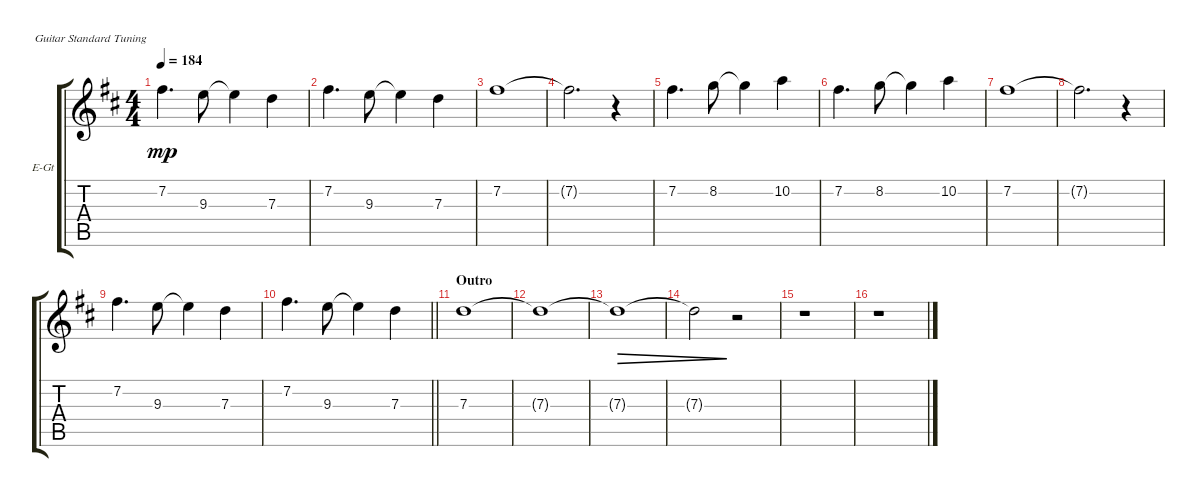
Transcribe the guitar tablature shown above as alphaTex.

\defaultSystemsLayout 4
\bracketExtendMode groupsimilarinstruments
\firstSystemTrackNameOrientation horizontal
\otherSystemsTrackNameOrientation horizontal
\track ("Guitar 4" "E-Gt") {instrument overdrivenguitar}
\staff {score tabs}
\tuning (E4 B3 G3 D3 A2 E2)
\ts (4 4)
\tempo 184
\clef g2
\ks d
7.2.4{d dy mp} 9.3.8 9.3{t}.4 7.3.4 |
7.2.4{d} 9.3.8 9.3{t}.4 7.3.4 |
7.2.1 |
7.2{t}.2{d} r.4 |
7.2.4{d} 8.2.8 8.2{t}.4 10.2.4 |
7.2.4{d} 8.2.8 8.2{t}.4 10.2.4 |
7.2.1 |
7.2{t}.2{d} r.4 |
7.2.4{d} 9.3.8 9.3{t}.4 7.3.4 |
\barLineRight lightlight
7.2.4{d} 9.3.8 9.3{t}.4 7.3.4 |
\section ("" "Outro")
7.3.1 |
7.3{t}.1 |
7.3{t}.1{dec} |
7.3{t}.2{dec} r.2 |
r.1 |
r.1
